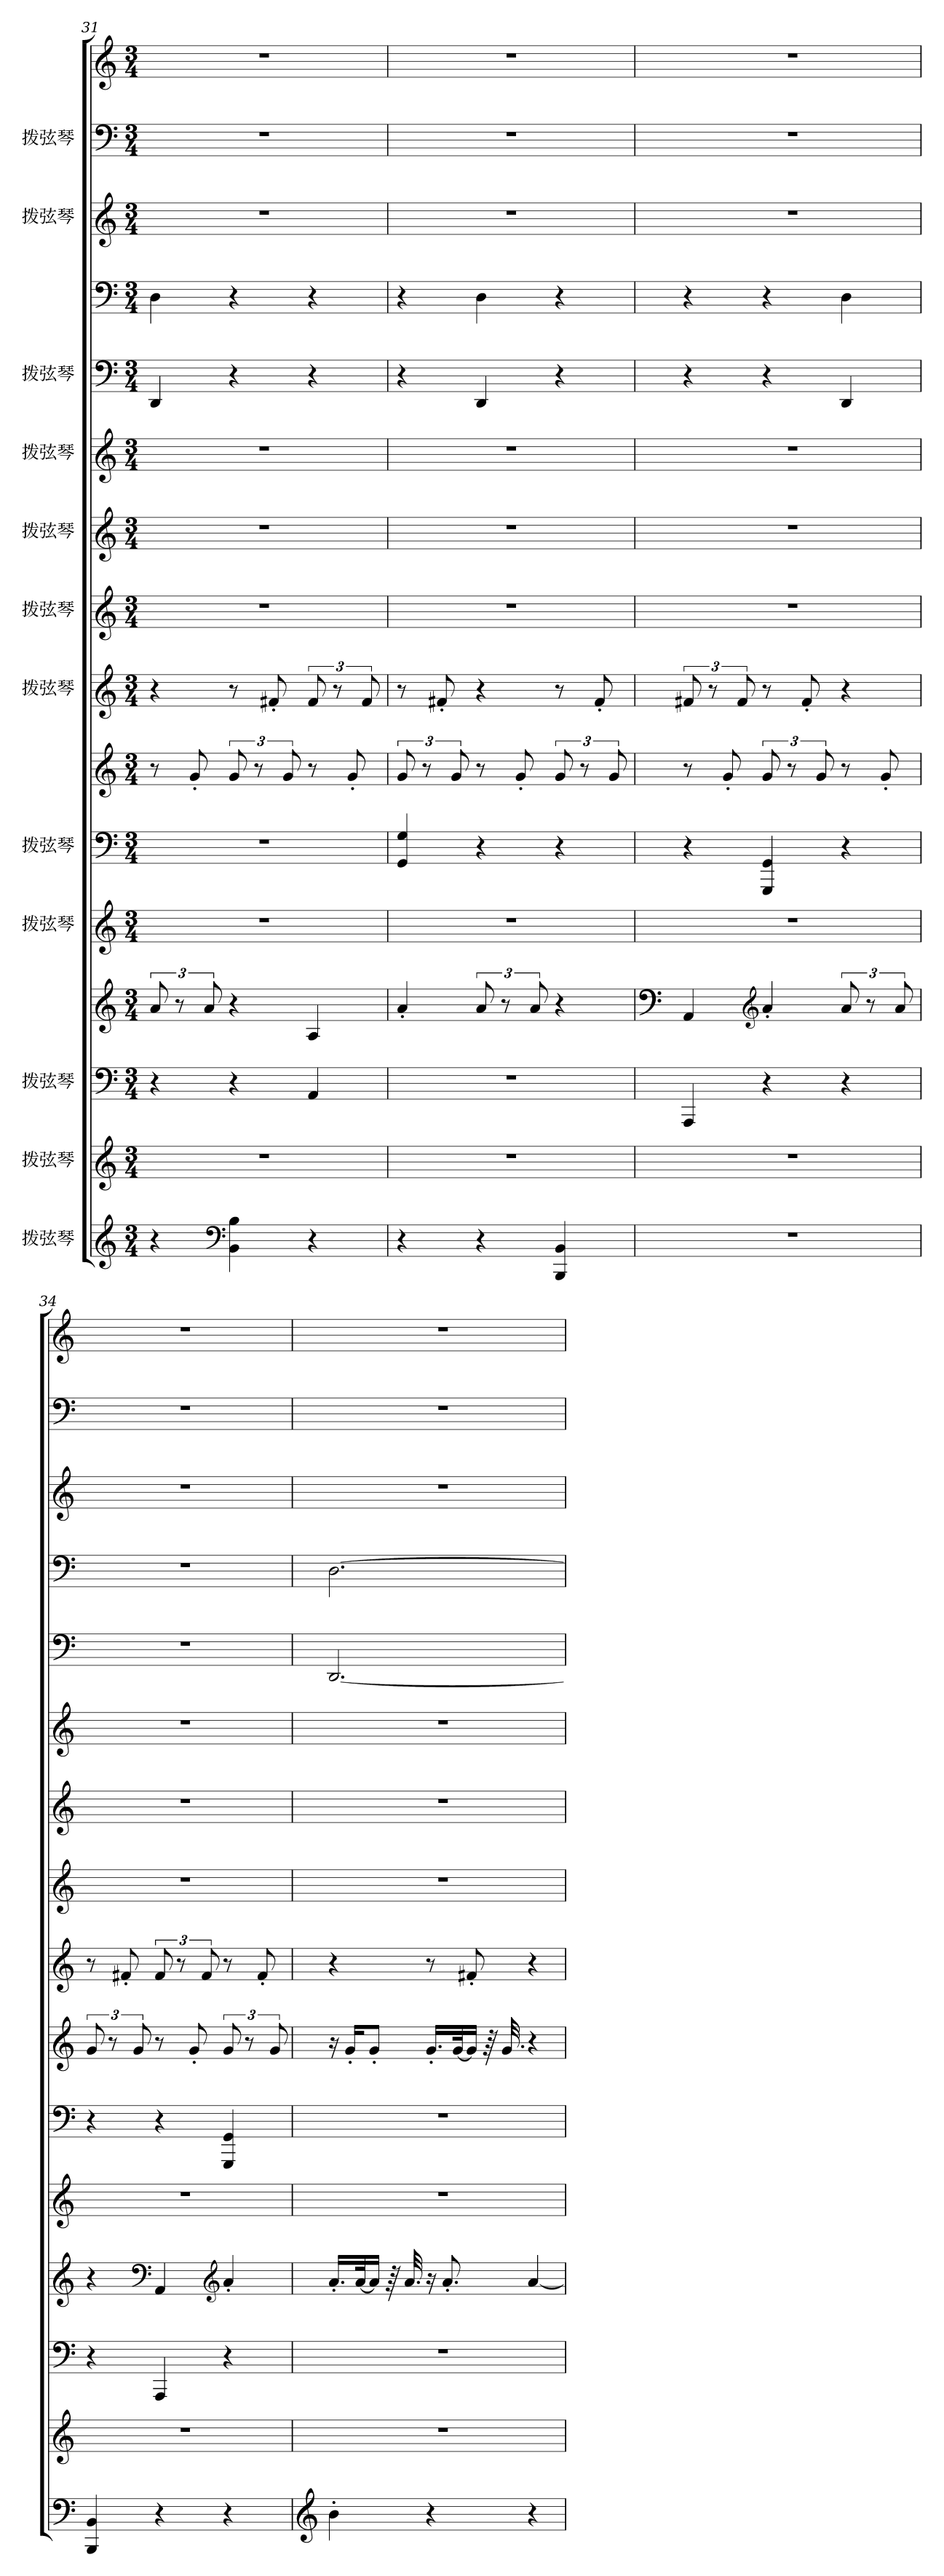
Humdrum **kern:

**kern	**kern	**kern	**kern	**kern	**kern	**kern	**kern	**kern	**kern	**kern	**kern	**kern	**kern	**kern	**kern
*part12	*part11	*part10	*part10	*part9	*part8	*part8	*part7	*part6	*part5	*part4	*part3	*part3	*part2	*part1	*part1
*staff16	*staff15	*staff14	*staff13	*staff12	*staff11	*staff10	*staff9	*staff8	*staff7	*staff6	*staff5	*staff4	*staff3	*staff2	*staff1
*I"拨弦琴	*I"拨弦琴	*I"拨弦琴	*	*I"拨弦琴	*I"拨弦琴	*	*I"拨弦琴	*I"拨弦琴	*I"拨弦琴	*I"拨弦琴	*I"拨弦琴	*	*I"拨弦琴	*I"拨弦琴	*
*clefG2	*clefG2	*clefF4	*clefG2	*clefG2	*clefF4	*clefG2	*clefG2	*clefG2	*clefG2	*clefG2	*clefF4	*clefF4	*clefG2	*clefF4	*clefG2
*k[]	*k[]	*k[]	*k[]	*k[]	*k[]	*k[]	*k[]	*k[]	*k[]	*k[]	*k[]	*k[]	*k[]	*k[]	*k[]
*M3/4	*M3/4	*M3/4	*M3/4	*M3/4	*M3/4	*M3/4	*M3/4	*M3/4	*M3/4	*M3/4	*M3/4	*M3/4	*M3/4	*M3/4	*M3/4
=31	=31	=31	=31	=31	=31	=31	=31	=31	=31	=31	=31	=31	=31	=31	=31
4r	2.r	4r	12a/	2.r	2.r	8r	4r	2.r	2.r	2.r	4DD/	4D\	2.r	2.r	2.r
.	.	.	12r	.	.	.	.	.	.	.	.	.	.	.	.
.	.	.	.	.	.	8g'/	.	.	.	.	.	.	.	.	.
.	.	.	12a/	.	.	.	.	.	.	.	.	.	.	.	.
*clefF4	*	*	*	*	*	*	*	*	*	*	*	*	*	*	*
4BB\ 4B\	.	4r	4r	.	.	12g/	8r	.	.	.	4r	4r	.	.	.
.	.	.	.	.	.	12r	.	.	.	.	.	.	.	.	.
.	.	.	.	.	.	.	8f#X'/	.	.	.	.	.	.	.	.
.	.	.	.	.	.	12g/	.	.	.	.	.	.	.	.	.
4r	.	4AA/	4A/	.	.	8r	12f#/	.	.	.	4r	4r	.	.	.
.	.	.	.	.	.	.	12r	.	.	.	.	.	.	.	.
.	.	.	.	.	.	8g'/	.	.	.	.	.	.	.	.	.
.	.	.	.	.	.	.	12f#/	.	.	.	.	.	.	.	.
!!LO:PB:g=z
=32	=32	=32	=32	=32	=32	=32	=32	=32	=32	=32	=32	=32	=32	=32	=32
4r	2.r	2.r	4a'/	2.r	4GG/ 4G/	12g/	8r	2.r	2.r	2.r	4r	4r	2.r	2.r	2.r
.	.	.	.	.	.	12r	.	.	.	.	.	.	.	.	.
.	.	.	.	.	.	.	8f#X'/	.	.	.	.	.	.	.	.
.	.	.	.	.	.	12g/	.	.	.	.	.	.	.	.	.
4r	.	.	12a/	.	4r	8r	4r	.	.	.	4DD/	4D\	.	.	.
.	.	.	12r	.	.	.	.	.	.	.	.	.	.	.	.
.	.	.	.	.	.	8g'/	.	.	.	.	.	.	.	.	.
.	.	.	12a/	.	.	.	.	.	.	.	.	.	.	.	.
4BBB/ 4BB/	.	.	4r	.	4r	12g/	8r	.	.	.	4r	4r	.	.	.
.	.	.	.	.	.	12r	.	.	.	.	.	.	.	.	.
.	.	.	.	.	.	.	8f#'/	.	.	.	.	.	.	.	.
.	.	.	.	.	.	12g/	.	.	.	.	.	.	.	.	.
=33	=33	=33	=33	=33	=33	=33	=33	=33	=33	=33	=33	=33	=33	=33	=33
*	*	*	*clefF4	*	*	*	*	*	*	*	*	*	*	*	*
2.r	2.r	4AAA/	4AA/	2.r	4r	8r	12f#X/	2.r	2.r	2.r	4r	4r	2.r	2.r	2.r
.	.	.	.	.	.	.	12r	.	.	.	.	.	.	.	.
.	.	.	.	.	.	8g'/	.	.	.	.	.	.	.	.	.
.	.	.	.	.	.	.	12f#/	.	.	.	.	.	.	.	.
*	*	*	*clefG2	*	*	*	*	*	*	*	*	*	*	*	*
.	.	4r	4a'/	.	4GGG/ 4GG/	12g/	8r	.	.	.	4r	4r	.	.	.
.	.	.	.	.	.	12r	.	.	.	.	.	.	.	.	.
.	.	.	.	.	.	.	8f#'/	.	.	.	.	.	.	.	.
.	.	.	.	.	.	12g/	.	.	.	.	.	.	.	.	.
.	.	4r	12a/	.	4r	8r	4r	.	.	.	4DD/	4D\	.	.	.
.	.	.	12r	.	.	.	.	.	.	.	.	.	.	.	.
.	.	.	.	.	.	8g'/	.	.	.	.	.	.	.	.	.
.	.	.	12a/	.	.	.	.	.	.	.	.	.	.	.	.
=34	=34	=34	=34	=34	=34	=34	=34	=34	=34	=34	=34	=34	=34	=34	=34
4BBB/ 4BB/	2.r	4r	4r	2.r	4r	12g/	8r	2.r	2.r	2.r	2.r	2.r	2.r	2.r	2.r
.	.	.	.	.	.	12r	.	.	.	.	.	.	.	.	.
.	.	.	.	.	.	.	8f#X'/	.	.	.	.	.	.	.	.
.	.	.	.	.	.	12g/	.	.	.	.	.	.	.	.	.
*	*	*	*clefF4	*	*	*	*	*	*	*	*	*	*	*	*
4r	.	4AAA/	4AA/	.	4r	8r	12f#/	.	.	.	.	.	.	.	.
.	.	.	.	.	.	.	12r	.	.	.	.	.	.	.	.
.	.	.	.	.	.	8g'/	.	.	.	.	.	.	.	.	.
.	.	.	.	.	.	.	12f#/	.	.	.	.	.	.	.	.
*	*	*	*clefG2	*	*	*	*	*	*	*	*	*	*	*	*
4r	.	4r	4a'/	.	4GGG/ 4GG/	12g/	8r	.	.	.	.	.	.	.	.
.	.	.	.	.	.	12r	.	.	.	.	.	.	.	.	.
.	.	.	.	.	.	.	8f#'/	.	.	.	.	.	.	.	.
.	.	.	.	.	.	12g/	.	.	.	.	.	.	.	.	.
!!LO:PB:g=z
=35	=35	=35	=35	=35	=35	=35	=35	=35	=35	=35	=35	=35	=35	=35	=35
*clefG2	*	*	*	*	*	*	*	*	*	*	*	*	*	*	*
4b'\	2.r	2.r	16.a'/LL	2.r	2.r	16r	4r	2.r	2.r	2.r	[2.DD/	[2.D\	2.r	2.r	2.r
.	.	.	.	.	.	16g'/KL	.	.	.	.	.	.	.	.	.
.	.	.	[32a/K	.	.	.	.	.	.	.	.	.	.	.	.
.	.	.	16a/JJ]	.	.	8g'/J	.	.	.	.	.	.	.	.	.
.	.	.	64r	.	.	.	.	.	.	.	.	.	.	.	.
.	.	.	32.a/	.	.	.	.	.	.	.	.	.	.	.	.
4r	.	.	16r	.	.	16.g'/LL	8r	.	.	.	.	.	.	.	.
.	.	.	8.a'/	.	.	.	.	.	.	.	.	.	.	.	.
.	.	.	.	.	.	[32g/K	.	.	.	.	.	.	.	.	.
.	.	.	.	.	.	16g/JJ]	8f#X'/	.	.	.	.	.	.	.	.
.	.	.	.	.	.	64r	.	.	.	.	.	.	.	.	.
.	.	.	.	.	.	32.g/	.	.	.	.	.	.	.	.	.
4r	.	.	[4a/	.	.	4r	4r	.	.	.	.	.	.	.	.
=	=	=	=	=	=	=	=	=	=	=	=	=	=	=	=
*-	*-	*-	*-	*-	*-	*-	*-	*-	*-	*-	*-	*-	*-	*-	*-
